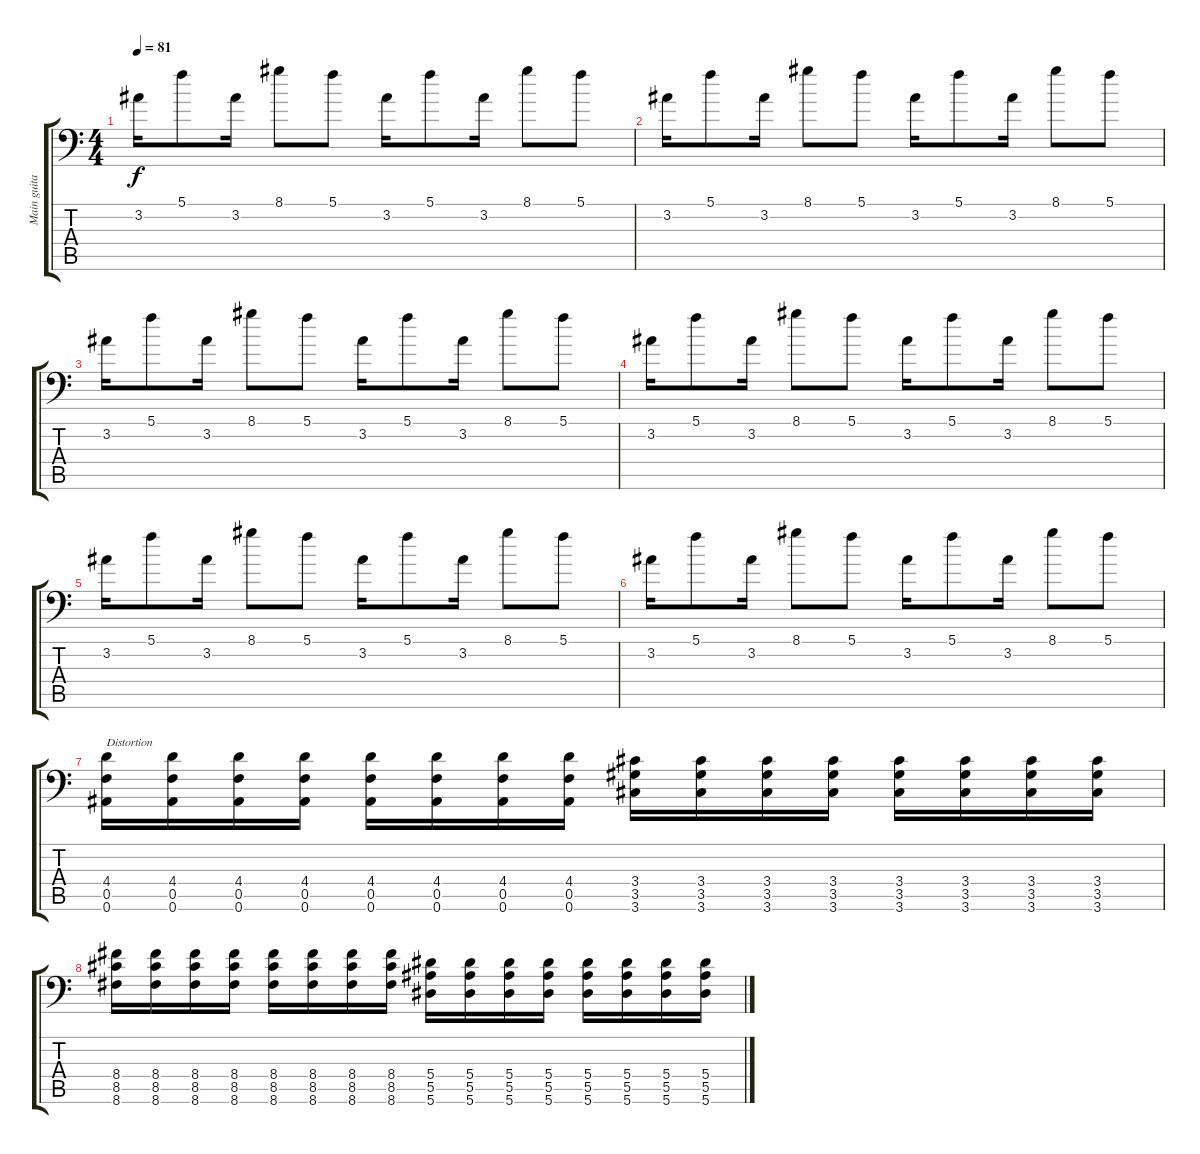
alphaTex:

\track ("Main guitar (Brad Delson)" "Main guita") {instrument distortionguitar}
\staff {score tabs}
\tuning (C4 G3 Eb3 Bb2 F2 Bb1) {hide}
\ts (4 4)
\tempo 81
\clef f4
\ks c
3.2.16{dy f volume 14 instrument electricguitarjazz} 5.1.8 3.2.16 8.1.8 5.1.8 3.2.16 5.1.8 3.2.16 8.1.8 5.1.8 |
3.2.16{volume 14 instrument electricguitarjazz} 5.1.8 3.2.16 8.1.8 5.1.8 3.2.16 5.1.8 3.2.16 8.1.8 5.1.8 |
3.2.16{volume 14 instrument electricguitarjazz} 5.1.8 3.2.16 8.1.8 5.1.8 3.2.16 5.1.8 3.2.16 8.1.8 5.1.8 |
3.2.16{volume 14 instrument electricguitarjazz} 5.1.8 3.2.16 8.1.8 5.1.8 3.2.16 5.1.8 3.2.16 8.1.8 5.1.8 |
3.2.16{volume 14 instrument electricguitarjazz} 5.1.8 3.2.16 8.1.8 5.1.8 3.2.16 5.1.8 3.2.16 8.1.8 5.1.8 |
3.2.16{volume 14 instrument electricguitarjazz} 5.1.8 3.2.16 8.1.8 5.1.8 3.2.16 5.1.8 3.2.16 8.1.8 5.1.8 |
(4.4 0.5 0.6).16{txt "Distortion " volume 16 instrument distortionguitar} (4.4 0.5 0.6).16 (4.4 0.5 0.6).16 (4.4 0.5 0.6).16 (4.4 0.5 0.6).16 (4.4 0.5 0.6).16 (4.4 0.5 0.6).16 (4.4 0.5 0.6).16 (3.4 3.5 3.6).16 (3.4 3.5 3.6).16 (3.4 3.5 3.6).16 (3.4 3.5 3.6).16 (3.4 3.5 3.6).16 (3.4 3.5 3.6).16 (3.4 3.5 3.6).16 (3.4 3.5 3.6).16 |
(8.4 8.5 8.6).16 (8.4 8.5 8.6).16 (8.4 8.5 8.6).16 (8.4 8.5 8.6).16 (8.4 8.5 8.6).16 (8.4 8.5 8.6).16 (8.4 8.5 8.6).16 (8.4 8.5 8.6).16 (5.4 5.5 5.6).16 (5.4 5.5 5.6).16 (5.4 5.5 5.6).16 (5.4 5.5 5.6).16 (5.4 5.5 5.6).16 (5.4 5.5 5.6).16 (5.4 5.5 5.6).16 (5.4 5.5 5.6).16
